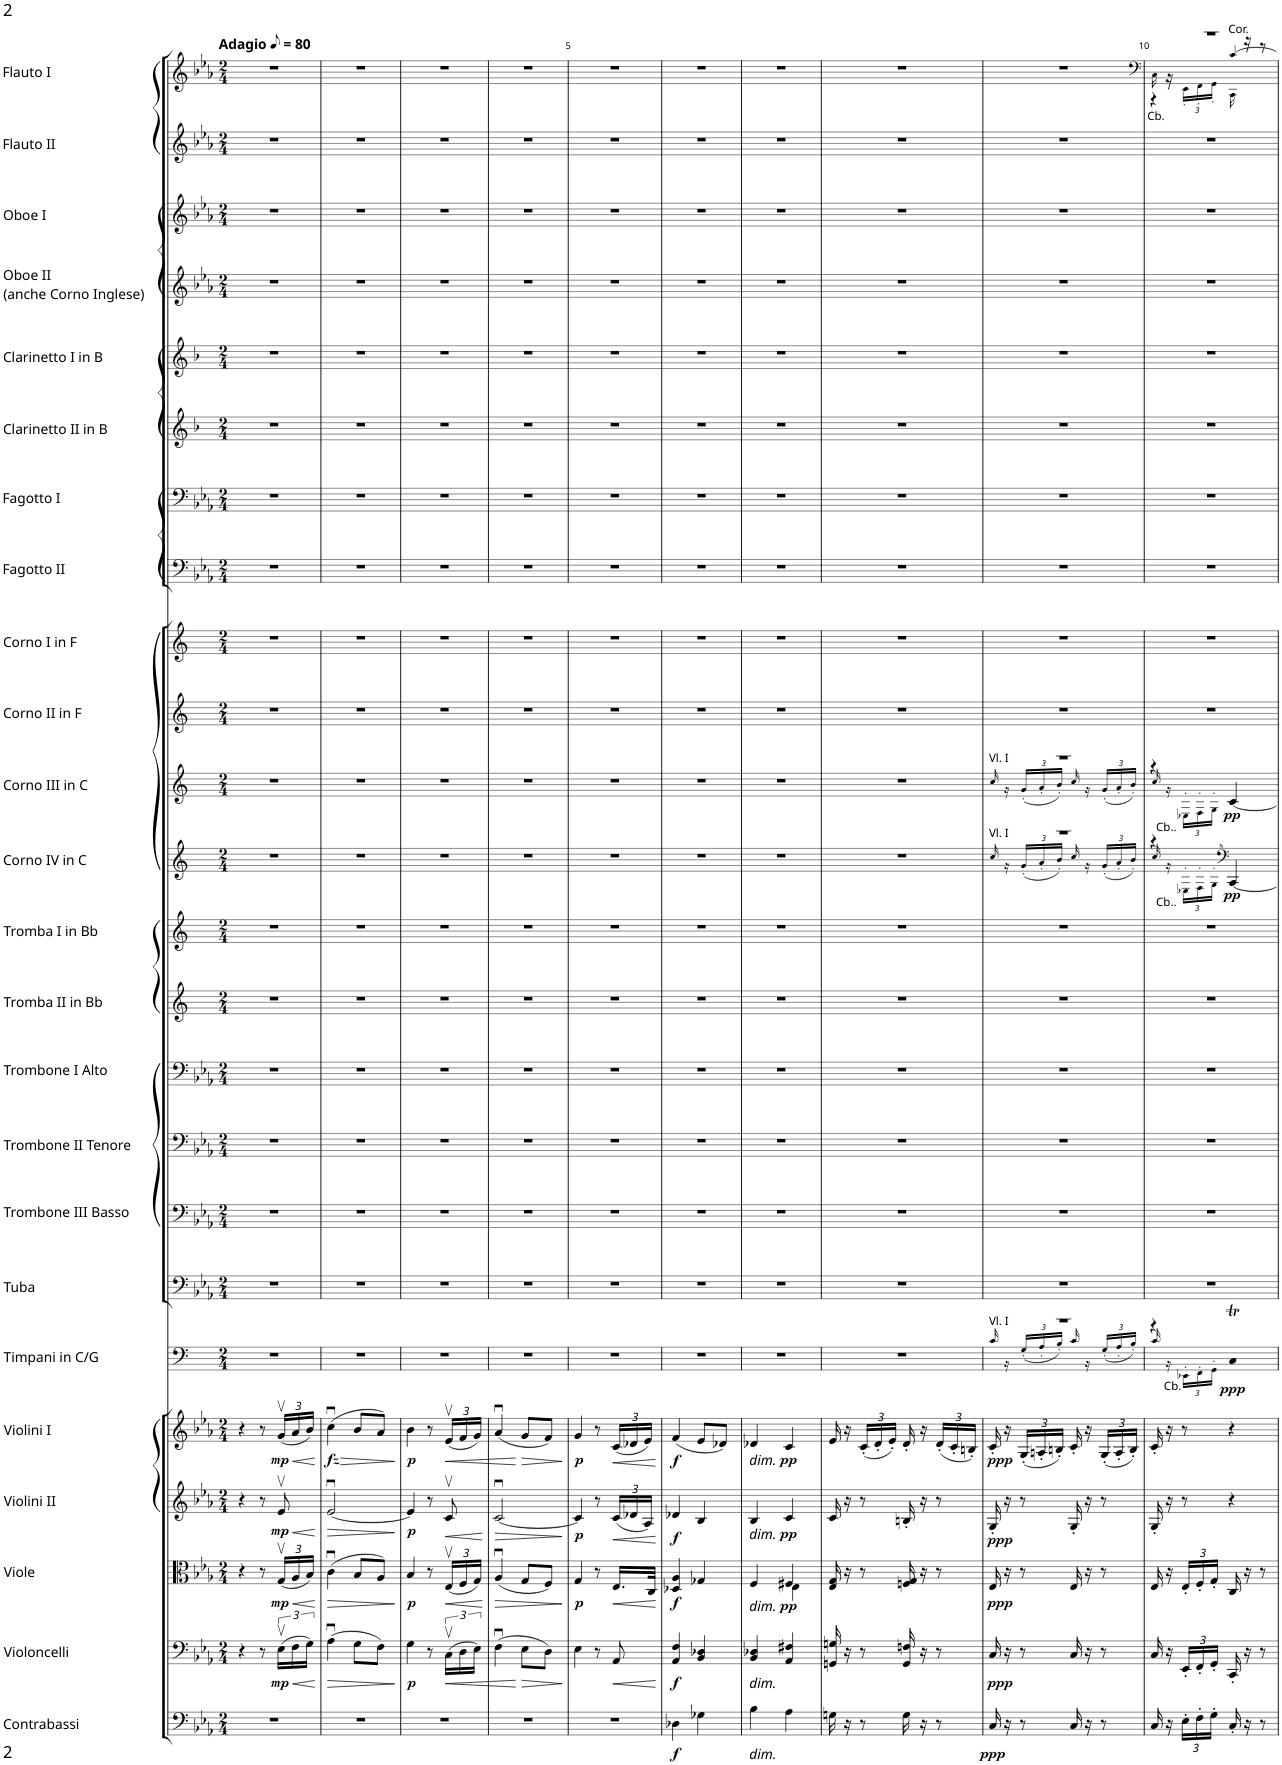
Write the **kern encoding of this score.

**kern	**dynam	**kern	**dynam	**kern	**dynam	**kern	**dynam	**kern	**dynam	**kern	**dynam	**kern	**dynam	**kern	**dynam	**kern
*part9	*part9	*part8	*part8	*part7	*part7	*part6	*part6	*part5	*part5	*part4	*part4	*part3	*part3	*part2	*part2	*part1
*staff9	*staff9	*staff8	*staff8	*staff7	*staff7	*staff6	*staff6	*staff5	*staff5	*staff4	*staff4	*staff3	*staff3	*staff2	*staff2	*staff1
*I"Contrabassi	*	*I"Violoncelli	*	*I"Viole	*	*I"Violini II	*	*I"Violini I	*	*I"Timpani in C/G	*	*I"Corno IV in C	*	*I"Corno III in C	*	*I"Flauto I
*I'Cb.	*	*I'Vc.	*	*I'Vle.	*	*I'Vl. II	*	*I'Vl. I	*	*I'Timp.	*	*I'Cor. IV	*	*I'Cor.  III	*	*I'Fl.   I
*clefF4	*	*clefF4	*	*clefC3	*	*clefG2	*	*clefG2	*	*clefF4	*	*clefG2	*	*clefG2	*	*clefG2
*Trd7c12	*	*	*	*	*	*	*	*Trd1c2	*	*	*	*Trd7c12	*	*Trd7c12	*	*
*k[b-e-a-]	*	*k[b-e-a-]	*	*k[b-e-a-]	*	*k[b-e-a-]	*	*k[b-e-a-]	*	*k[]	*	*k[]	*	*k[]	*	*k[b-e-a-]
*M2/4	*	*M2/4	*	*M2/4	*	*M2/4	*	*M2/4	*	*M2/4	*	*M2/4	*	*M2/4	*	*M2/4
*MM40	*	*MM40	*	*MM40	*	*MM40	*	*MM40	*	*MM40	*	*MM40	*	*MM40	*	*MM40
=1	=1	=1	=1	=1	=1	=1	=1	=1	=1	=1	=1	=1	=1	=1	=1	=1
!	!	!	!	!	!	!	!	!	!	!	!	!	!	!	!	!LO:TX:a:B:t=Adagio
2r	.	4r	.	4r	.	4r	.	4r	.	2r	.	2r	.	2r	.	2r
.	.	8r	.	8r	.	8r	.	8r	.	.	.	.	.	.	.	.
!	!	!	!LO:HP:b	!	!	!	!	!	!	!	!	!	!	!	!	!
*	*	*	*	*Xbrackettup	*	*	*	*	*	*	*	*	*	*	*	*
!	!	!	!	!	!LO:HP:b	!	!LO:HP:b	!	!	!	!	!	!	!	!	!
*	*	*	*	*	*	*	*	*Xbrackettup	*	*	*	*	*	*	*	*
!	!	!	!LO:DY:n=1:b	!	!LO:DY:n=1:b	!	!LO:DY:n=1:b	!	!LO:HP:b	!	!	!	!	!	!	!
!	!	!	!	!	!	!	!	!	!LO:DY:n=1:b	!	!	!	!	!	!	!
.	.	(24E-v\LL	< mp	(24Gv/LL	< mp	8e-v/	< mp	(24gv/LL	< mp	.	.	.	.	.	.	.
.	.	24F\	.	24A-/	.	.	.	24a-/	.	.	.	.	.	.	.	.
.	.	24G\JJ)	.	24B-/JJ)	.	.	.	24b-/JJ)	.	.	.	.	.	.	.	.
.	.	.	[	.	[	.	[	.	[	.	.	.	.	.	.	.
=2	=2	=2	=2	=2	=2	=2	=2	=2	=2	=2	=2	=2	=2	=2	=2	=2
!	!	!	!LO:HP:b	!	!LO:HP:b	!	!LO:HP:b	!	!LO:HP:b	!	!	!	!	!	!	!
!	!	!	!	!	!	!	!	!	!LO:DY:n=1:b	!	!	!	!	!	!	!
2r	.	(4A-u\	>	(4cu\	>	[2e-u/	>	(4ccu\	> fz	2r	.	2r	.	2r	.	2r
.	.	8G\L	.	8B-/L	.	.	.	8b-/L	.	.	.	.	.	.	.	.
.	.	8F\J)	.	8A-/J)	.	.	.	8a-/J)	.	.	.	.	.	.	.	.
.	.	.	]	.	]	.	]	.	]	.	.	.	.	.	.	.
=3	=3	=3	=3	=3	=3	=3	=3	=3	=3	=3	=3	=3	=3	=3	=3	=3
!	!	!	!LO:DY:b	!	!LO:DY:b	!	!LO:DY:b	!	!LO:DY:b	!	!	!	!	!	!	!
2r	.	4G\	p	4B-/	p	4e-/]	p	4b-\	p	2r	.	2r	.	2r	.	2r
.	.	8r	.	8r	.	8r	.	8r	.	.	.	.	.	.	.	.
!	!	!	!LO:HP:b	!	!LO:HP:b	!	!LO:HP:b	!	!LO:HP:b	!	!	!	!	!	!	!
.	.	(24Cv\LL	<	(24E-v/LL	<	8cv/	<	(24e-v/LL	<	.	.	.	.	.	.	.
.	.	24D\	.	24F/	.	.	.	24f/	.	.	.	.	.	.	.	.
.	.	24E-\JJ)	.	24G/JJ)	.	.	.	24g/JJ)	.	.	.	.	.	.	.	.
.	.	.	.	.	[	.	[	.	.	.	.	.	.	.	.	.
=4	=4	=4	=4	=4	=4	=4	=4	=4	=4	=4	=4	=4	=4	=4	=4	=4
!	!	!	!	!	!LO:HP:b	!	!LO:HP:b	!	!	!	!	!	!	!	!	!
2r	.	(4Fu\	.	(4A-u/	>	[2cu/	>	(4a-u/	.	2r	.	2r	.	2r	.	2r
!	!	!	!LO:HP:n=1:b	!	!	!	!	!	!LO:HP:n=1:b	!	!	!	!	!	!	!
.	.	8E-\L	[ >	8G/L	.	.	.	8g/L	[ >	.	.	.	.	.	.	.
.	.	8D\J)	.	8F/J)	.	.	.	8f/J)	.	.	.	.	.	.	.	.
.	.	.	]	.	]	.	]	.	]	.	.	.	.	.	.	.
=5	=5	=5	=5	=5	=5	=5	=5	=5	=5	=5	=5	=5	=5	=5	=5	=5
!	!	!	!	!	!LO:DY:b	!	!LO:DY:b	!	!LO:DY:b	!	!	!	!	!	!	!
2r	.	4E-\	.	4G/	p	4c/]	p	4g/	p	2r	.	2r	.	2r	.	2r
.	.	8r	.	8r	.	8r	.	8r	.	.	.	.	.	.	.	.
!	!	!	!LO:HP:b	!	!LO:HP:b	!	!	!	!	!	!	!	!	!	!	!
*	*	*	*	*	*	*Xbrackettup	*	*	*	*	*	*	*	*	*	*
!	!	!	!	!	!	!	!LO:HP:b	!	!LO:HP:b	!	!	!	!	!	!	!
.	.	8AA-/	<	16.E-/LL	<	(24c/LL	<	(24c/LL	<	.	.	.	.	.	.	.
.	.	.	.	.	.	24d-X/	.	24d-X/	.	.	.	.	.	.	.	.
.	.	.	.	.	.	24A-/JJ)	.	24e-/JJ)	.	.	.	.	.	.	.	.
.	.	.	.	32C/JJk	.	.	.	.	.	.	.	.	.	.	.	.
.	.	.	[	.	[	.	[	.	[	.	.	.	.	.	.	.
=6	=6	=6	=6	=6	=6	=6	=6	=6	=6	=6	=6	=6	=6	=6	=6	=6
!	!LO:DY:b	!	!LO:DY:b	!	!LO:DY:b	!	!LO:DY:b	!	!LO:DY:b	!	!	!	!	!	!	!
4D-X\	f	4AA-/ 4F/	f	4D-X/ 4A-/	f	4d-X/	f	(4f/	f	2r	.	2r	.	2r	.	2r
4G-X\	.	4BB-/ 4D-X/	.	4G-X/	.	4B-/	.	8e-/L	.	.	.	.	.	.	.	.
.	.	.	.	.	.	.	.	8d-X/J)	.	.	.	.	.	.	.	.
=7	=7	=7	=7	=7	=7	=7	=7	=7	=7	=7	=7	=7	=7	=7	=7	=7
*	*	*	*	*^	*	*	*	*	*	*	*	*	*	*	*	*
!	!	!	!	!	!	!	!	!	!LO:TX:b:i:t=dim.	!	!	!	!	!	!	!	!
!	!	!	!	!	!	!	!LO:TX:b:i:t=dim.	!	!	!	!	!	!	!	!	!	!
!	!	!	!	!LO:TX:b:i:t=dim.	!	!	!	!	!	!	!	!	!	!	!	!	!
!	!	!LO:TX:b:i:t=dim.	!	!	!	!	!	!	!	!	!	!	!	!	!	!	!
!LO:TX:b:i:t=dim.	!	!	!	!	!	!	!	!	!	!	!	!	!	!	!	!	!
4B-\	.	4BB-/ 4D-X/	.	4F/	4ryy	.	4B-/	.	4d-X/	.	2r	.	2r	.	2r	.	2r
!	!	!	!	!	!	!LO:DY:b	!	!LO:DY:b	!	!LO:DY:b	!	!	!	!	!	!	!
4A-\	.	4AA-/ 4F#X/	.	4F#X/	4E-\	pp	4c/	pp	4c/	pp	.	.	.	.	.	.	.
*	*	*	*	*v	*v	*	*	*	*	*	*	*	*	*	*	*	*
=8	=8	=8	=8	=8	=8	=8	=8	=8	=8	=8	=8	=8	=8	=8	=8	=8
16Gn\	.	16GGn/ 16Gn/	.	16E-/ 16G/	.	16c/	.	16e-/	.	2r	.	2r	.	2r	.	2r
16r	.	16r	.	16r	.	16r	.	16r	.	.	.	.	.	.	.	.
8r	.	8r	.	8r	.	8r	.	(24c'/LL	.	.	.	.	.	.	.	.
.	.	.	.	.	.	.	.	24d'/	.	.	.	.	.	.	.	.
.	.	.	.	.	.	.	.	24e-'/JJ)	.	.	.	.	.	.	.	.
16G\	.	16GG/ 16Fn/	.	16Fn/ 16G/	.	16Bn'/	.	16d'/	.	.	.	.	.	.	.	.
16r	.	16r	.	16r	.	16r	.	16r	.	.	.	.	.	.	.	.
8r	.	8r	.	8r	.	8r	.	(24d'/LL	.	.	.	.	.	.	.	.
.	.	.	.	.	.	.	.	24c'/	.	.	.	.	.	.	.	.
.	.	.	.	.	.	.	.	24Bn'/JJ)	.	.	.	.	.	.	.	.
=9	=9	=9	=9	=9	=9	=9	=9	=9	=9	=9	=9	=9	=9	=9	=9	=9
*	*	*	*	*	*	*	*	*	*	*^	*	*^	*	*^	*	*
!	!	!	!	!	!	!	!	!	!	!	!	!	!	!	!	!LO:TX:a:t=Vl. I	!	!	!
!	!	!	!	!	!	!	!	!	!	!	!	!	!LO:TX:a:t=Vl. I	!	!	!	!	!	!
!	!	!	!	!	!	!	!	!	!	!LO:TX:a:t=Vl. I	!	!	!	!	!	!	!	!	!
!	!LO:DY:b	!	!LO:DY:b	!	!LO:DY:b	!	!LO:DY:b	!	!LO:DY:b	!	!	!	!	!	!	!	!	!	!
16C/	ppp	16C/	ppp	16E-/	ppp	16G'/	ppp	16c'/	ppp	2r	16c/	.	2r	16cc/	.	2r	16cc/	.	2r
16r	.	16r	.	16r	.	16r	.	16r	.	.	16r	.	.	16r	.	.	16r	.	.
*	*	*	*	*	*	*	*	*	*	*	*Xbrackettup	*	*	*Xbrackettup	*	*	*Xbrackettup	*	*
8r	.	8r	.	8r	.	8r	.	(24G'/LL	.	.	(<24G'</LL	.	.	(<24g'</LL	.	.	(<24g'</LL	.	.
.	.	.	.	.	.	.	.	24An'/	.	.	24A'</	.	.	24a'</	.	.	24a'</	.	.
.	.	.	.	.	.	.	.	24Bn'/JJ)	.	.	24B'</JJ)	.	.	24b'</JJ)	.	.	24b'</JJ)	.	.
16C/	.	16C/	.	16E-/	.	16G'/	.	16c'/	.	.	16c/	.	.	16cc/	.	.	16cc/	.	.
16r	.	16r	.	16r	.	16r	.	16r	.	.	16r	.	.	16r	.	.	16r	.	.
8r	.	8r	.	8r	.	8r	.	(24G'/LL	.	.	(<24G'</LL	.	.	(<24g'</LL	.	.	(<24g'</LL	.	.
.	.	.	.	.	.	.	.	24A'/	.	.	24A'</	.	.	24a'</	.	.	24a'</	.	.
.	.	.	.	.	.	.	.	24B'/JJ)	.	.	24B'</JJ)	.	.	24b'</JJ)	.	.	24b'</JJ)	.	.
=10	=10	=10	=10	=10	=10	=10	=10	=10	=10	=10	=10	=10	=10	=10	=10	=10	=10	=10	=10
*	*	*	*	*	*	*	*	*	*	*	*	*	*	*	*	*	*	*	*clefF4
*	*	*	*	*	*	*	*	*	*	*	*	*	*	*	*	*	*	*	*^
*	*	*	*	*	*	*	*	*	*	*	*	*	*	*	*	*	*	*	*	*^
!	!	!	!	!	!	!	!	!	!	!	!	!	!	!	!	!	!	!	!LO:TX:b:t=Cb.	!	!
16C/	.	16C/	.	16E-/	.	16G'/	.	16c'/	.	4r	16c/	.	4r	16cc/	.	4r	16cc/	.	2r	16C\	4r
16r	.	16r	.	16r	.	16r	.	16r	.	.	16r	.	.	16r	.	.	16r	.	.	16r	.
*Xbrackettup	*	*Xbrackettup	*	*	*	*	*	*	*	*	*	*	*	*	*	*	*	*	*	*Xbrackettup	*
!	!	!	!	!	!	!	!	!	!	!	!	!	!	!	!	!	!LO:TX:b:t=Cb..	!	!	!	!
!	!	!	!	!	!	!	!	!	!	!	!	!	!	!LO:TX:b:t=Cb..	!	!	!	!	!	!	!
!	!	!	!	!	!	!	!	!	!	!	!LO:TX:b:t=Cb.	!	!	!	!	!	!	!	!	!	!
24E-'\LL	.	24EE-'/LL	.	24E-'/LL	.	8r	.	8r	.	.	24EE-X'>\LL	.	.	24E-X'>\LL	.	.	24E-X'>\LL	.	.	24EE-'\LL	.
24F'\	.	24FF'/	.	24F'/	.	.	.	.	.	.	24FF'>\	.	.	24F'>\	.	.	24F'>\	.	.	24FF'\	.
24G'\JJ	.	24GG'/JJ	.	24G'/JJ	.	.	.	.	.	.	24GG'>\JJ	.	.	24G'>\JJ	.	.	24G'>\JJ	.	.	24GG'\JJ	.
*	*	*	*	*	*	*	*	*	*	*	*	*	*clefF^4	*	*	*	*	*	*	*	*
!	!	!	!	!	!	!	!	!	!	!	!	!	!	!	!	!	!	!	!	!LO:TX:a:t=Cor.	!
!	!	!	!	!	!	!	!	!	!	!	!	!LO:DY:b	!	!	!LO:DY:b	!	!	!LO:DY:b	!	!	!
16C'/	.	16CC'/	.	16C/	.	4r	.	4r	.	4CT 4ccT	4ryy	ppp	[<4C/	4ryy	pp	[<4c/	4ryy	pp	.	16CC\	4c/
16r	.	16r	.	16r	.	.	.	.	.	.	.	.	.	.	.	.	.	.	.	16r	.
8r	.	8r	.	8r	.	.	.	.	.	.	.	.	.	.	.	.	.	.	.	8r	.
*	*	*	*	*	*	*	*	*	*	*v	*v	*	*	*	*	*v	*v	*	*v	*v	*v
*	*	*	*	*	*	*	*	*	*	*	*	*v	*v	*	*	*	*
=	=	=	=	=	=	=	=	=	=	=	=	=	=	=	=	=
*-	*-	*-	*-	*-	*-	*-	*-	*-	*-	*-	*-	*-	*-	*-	*-	*-
